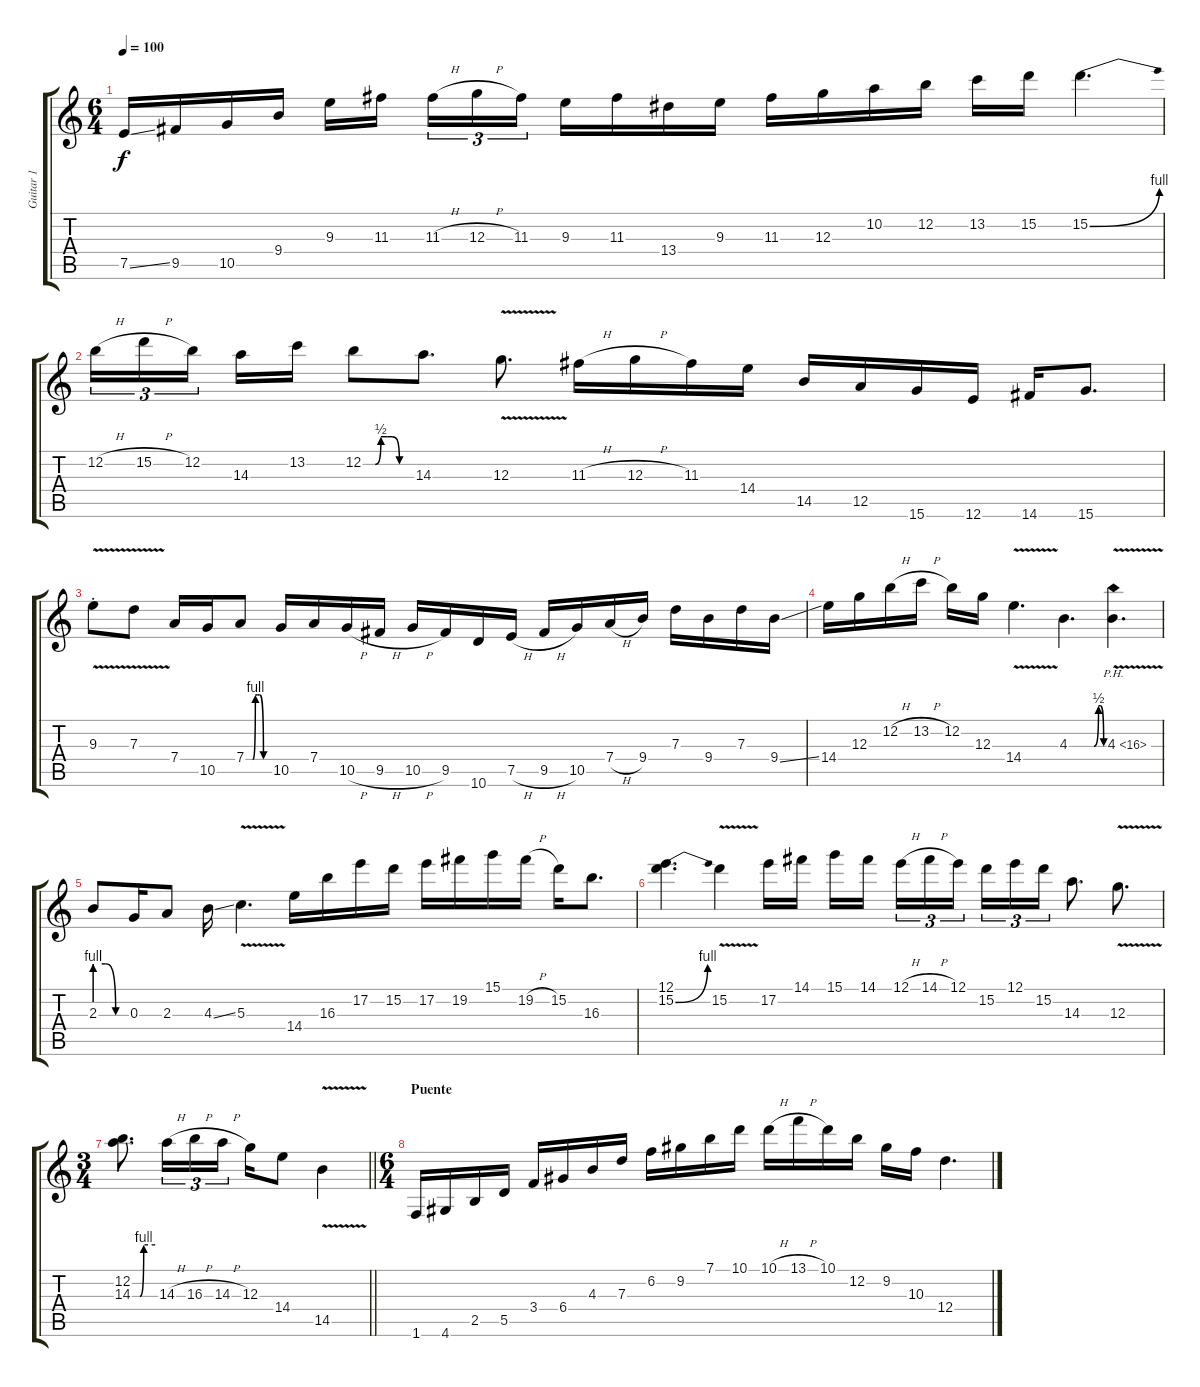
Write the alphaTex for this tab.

\track ("Guitar 1" "Guitar 1") {instrument distortionguitar}
\staff {score tabs}
\tuning (E4 B3 G3 D3 A2 E2) {hide}
\ts (6 4)
\tempo 100
\clef g2
\ks c
7.5{ss}.16{dy f} 9.5.16 10.5.16 9.4.16 9.3.16 11.3.16{beam splitsecondary} 11.3{h}.16{tu (3 2)} 12.3{h}.16{tu (3 2)} 11.3.16{tu (3 2) beam splitsecondary} 9.3.16 11.3.16 13.4.16 9.3.16 11.3.16 12.3.16 10.2.16 12.2.16 13.2.16 15.2.16 15.2{be (bend 0 0 60 4)}.4{d} |
12.2{h}.16{tu (3 2)} 15.2{h}.16{tu (3 2)} 12.2.16{tu (3 2) beam splitsecondary} 14.3.16 13.2.16 12.2{be (custom 0 0 15 0 22 2 30 2 36 2 45 0 60 0)}.8 14.3.8{d} 12.3{v}.8{d} 11.3{h}.16 12.3{h}.16 11.3.16 14.4.16 14.5.16 12.5.16 15.6.16 12.6.16 14.6.16 15.6.8{d} |
9.3{v st}.8 7.3{v}.8 7.4.16 10.5.16 7.4{be (custom 0 0 15 0 17 0 24 4 30 4 35 4 45 0 60 0)}.8 10.5.16 7.4.16 10.5{h}.16 9.5{h}.16 10.5{h}.16 9.5.16 10.6.16 7.5{h}.16 9.5{h}.16 10.5.16 7.4{h}.16 9.4.16 7.3.16 9.4.16 7.3.16 9.4{ss}.16 |
14.4.16 12.3.16 12.2{h}.16 13.2{h}.16 12.2.16 12.3.16 14.4{v}.4{d} 4.3{be (custom 0 0 15 0 30 0 37 0 43 0 51 2 54 2 60 0)}.4{d} 4.3{ph 12 v}.4{d} |
2.3{be (custom 0 4 20 4 40 0 60 0)}.8 0.3.16 2.3.8 4.3{ss}.16 5.3{v}.4{d} 14.4.16 16.3.16 17.2.16 15.2.16 17.2.16 19.2.16 15.1.16 19.2{h}.16 15.2.16 16.3.8{d} |
(12.1 15.2{be (bend 0 0 60 4)}).4{d} 15.2{v}.4 17.2.16 14.1.16 15.1.16 14.1.16{beam splitsecondary} 12.1{h}.16{tu (3 2)} 14.1{h}.16{tu (3 2)} 12.1.16{tu (3 2) beam splitsecondary} 15.2.16{tu (3 2)} 12.1.16{tu (3 2)} 15.2.16{tu (3 2)} 14.3.8{d} 12.3{v}.8{d} |
\ts (3 4)
\barLineRight lightlight
(12.2 14.3{be (custom 0 0 20 0 30 4 60 4)}).8{d} 14.3{h}.16{tu (3 2)} 16.3{h}.16{tu (3 2)} 14.3{h}.16{tu (3 2) beam splitsecondary} 12.3.16 14.4.8 14.5{v}.4 |
\ts (6 4)
\section ("" "Puente")
1.6.16{instrument distortionguitar} 4.6.16 2.5.16 5.5.16 3.4.16 6.4.16 4.3.16 7.3.16 6.2.16 9.2.16 7.1.16 10.1.16 10.1{h}.16 13.1{h}.16 10.1.16 12.2.16 9.2.16 10.3.16 12.4.4{d}
